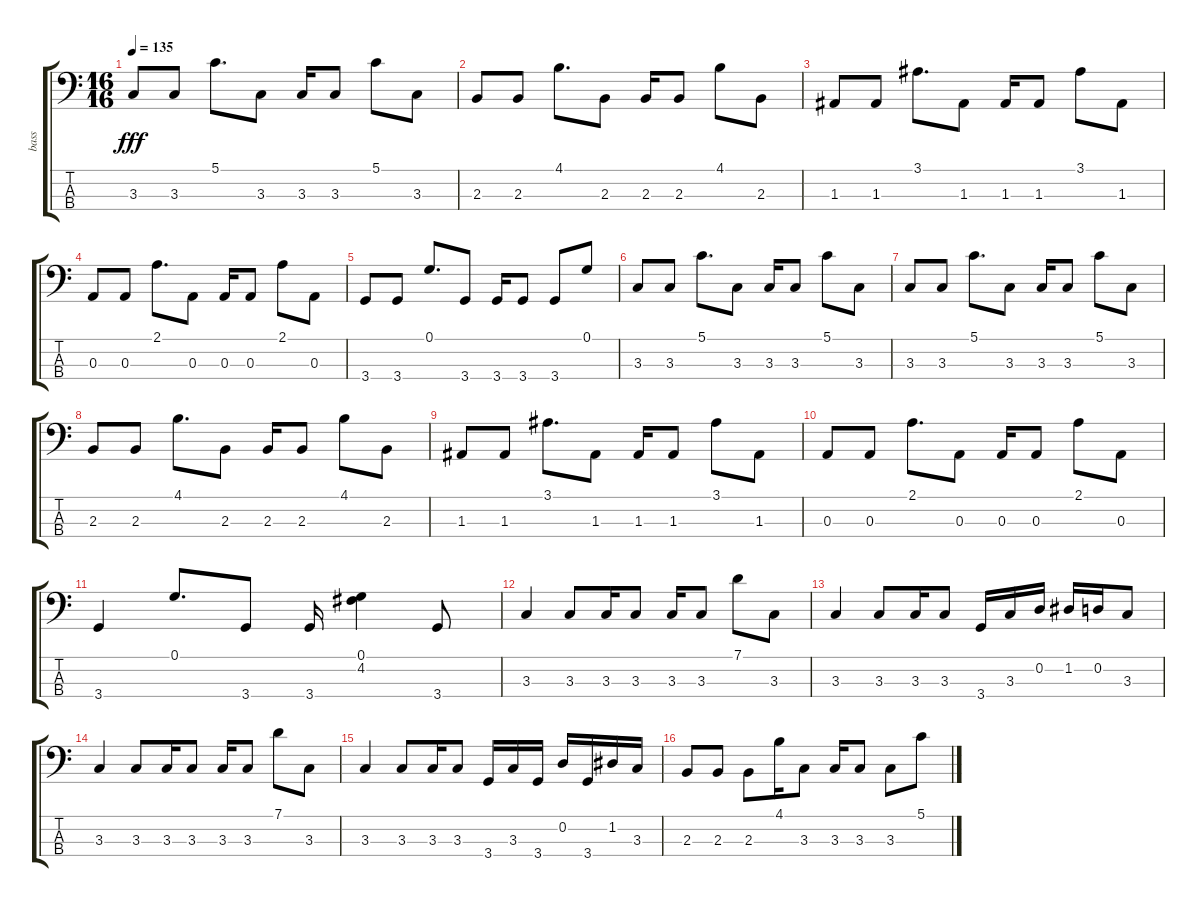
\track ("bass" "bass") {instrument electricbassfinger}
\staff {score tabs}
\tuning (G2 D2 A1 E1) {hide}
\ts (16 16)
\tempo 135
\clef f4
\ks c
3.3.8{dy fff} 3.3.8 5.1.8{d} 3.3.8 3.3.16 3.3.8 5.1.8 3.3.8 |
2.3.8 2.3.8 4.1.8{d} 2.3.8 2.3.16 2.3.8 4.1.8 2.3.8 |
1.3.8 1.3.8 3.1.8{d} 1.3.8 1.3.16 1.3.8 3.1.8 1.3.8 |
0.3.8 0.3.8 2.1.8{d} 0.3.8 0.3.16 0.3.8 2.1.8 0.3.8 |
3.4.8 3.4.8 0.1.8{d} 3.4.8 3.4.16 3.4.8 3.4.8 0.1.8 |
3.3.8 3.3.8 5.1.8{d} 3.3.8 3.3.16 3.3.8 5.1.8 3.3.8 |
3.3.8 3.3.8 5.1.8{d} 3.3.8 3.3.16 3.3.8 5.1.8 3.3.8 |
2.3.8 2.3.8 4.1.8{d} 2.3.8 2.3.16 2.3.8 4.1.8 2.3.8 |
1.3.8 1.3.8 3.1.8{d} 1.3.8 1.3.16 1.3.8 3.1.8 1.3.8 |
0.3.8 0.3.8 2.1.8{d} 0.3.8 0.3.16 0.3.8 2.1.8 0.3.8 |
3.4.4 0.1.8{d} 3.4.8 3.4.16 (0.1 4.2).4 3.4.8 |
3.3.4 3.3.8 3.3.16 3.3.8 3.3.16 3.3.8 7.1.8 3.3.8 |
3.3.4 3.3.8 3.3.16 3.3.8 3.4.16 3.3.16 0.2.16 1.2.16 0.2.16 3.3.8 |
3.3.4 3.3.8 3.3.16 3.3.8 3.3.16 3.3.8 7.1.8 3.3.8 |
3.3.4 3.3.8 3.3.16 3.3.8 3.4.16 3.3.16 3.4.16 0.2.16 3.4.16 1.2.16 3.3.16 |
2.3.8 2.3.8 2.3.8 4.1.16 3.3.8 3.3.16 3.3.8 3.3.8 5.1.8
